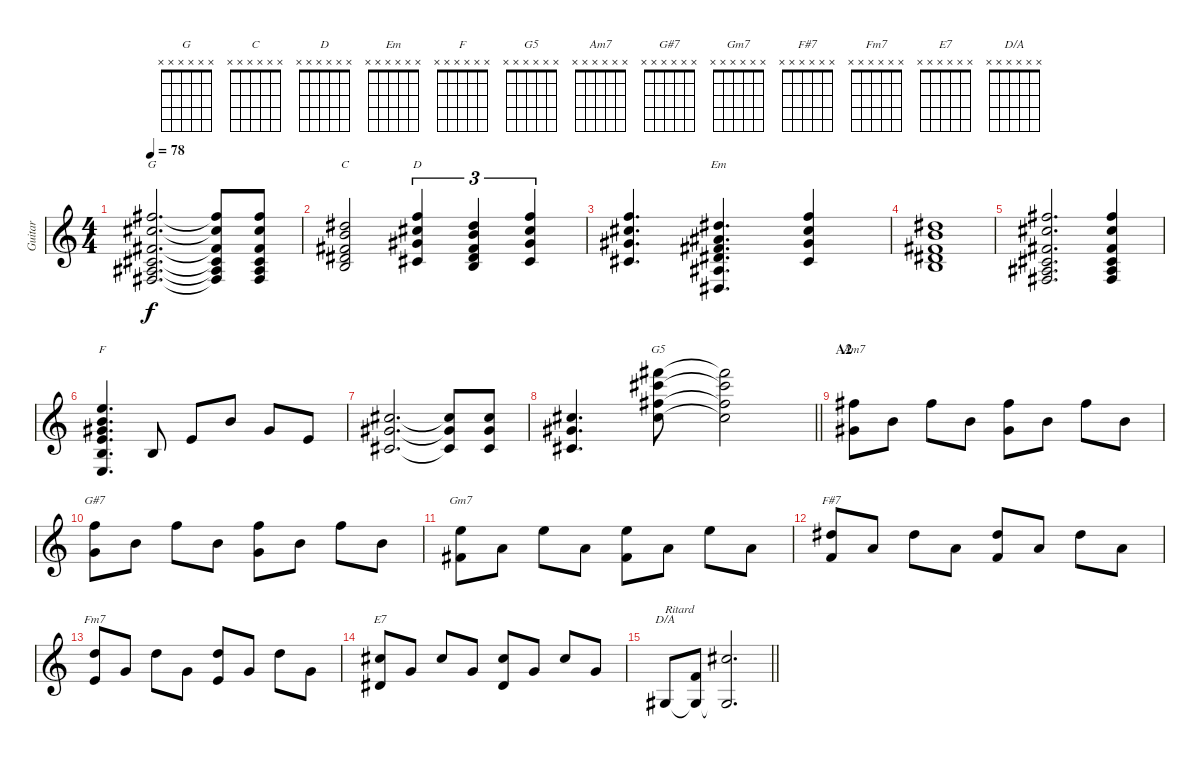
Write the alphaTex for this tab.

\track ("Guitar" "Guitar") {mute instrument acousticguitarnylon}
\staff {score}
\tuning (Eb4 Bb3 Gb3 Db3 Ab2 Eb2) {hide}
\chord ("G" x x x x x x)
\chord ("C" x x x x x x)
\chord ("D" x x x x x x)
\chord ("Em" x x x x x x)
\chord ("F" x x x x x x)
\chord ("G5" x x x x x x)
\chord ("Am7" x x x x x x)
\chord ("G#7" x x x x x x)
\chord ("Gm7" x x x x x x)
\chord ("F#7" x x x x x x)
\chord ("Fm7" x x x x x x)
\chord ("E7" x x x x x x)
\chord ("D/A" x x x x x x)
\ts (4 4)
\tempo 78
\clef g2
\ks c
(3.1 3.2 0.3 0.4 2.5 3.6).2{d ch "G" dy f} (3.1{t} 3.2{t} 0.3{t} 0.4{t} 2.5{t} 3.6{t}).8 (3.1 3.2 0.3 0.4 2.5 3.6).8 |
(0.1 1.2 0.3 2.4 3.5).2{ch "C"} (2.1 3.2 2.3 0.4).4{tu (3 2) ch "D"} (0.1 1.2 0.3 2.4 3.5).4{tu (3 2)} (2.1 3.2 2.3 0.4).4{tu (3 2)} |
(2.1 3.2 2.3 0.4).4{d} (0.1 0.2 0.3 2.4 2.5 0.6).4{d ch "Em"} (2.1 3.2 2.3 0.4).4 |
(0.1 1.2 0.3 2.4 3.5).1 |
(3.1 3.2 0.3 0.4 2.5 3.6).2{d} (3.1 3.2 0.3 0.4 2.5 3.6).4 |
(1.1 1.2 2.3 3.4 3.5 1.6).4{d ch "F"} 3.5.8 3.4.8 1.2.8 2.3.8 3.4.8 |
(7.3 7.4 5.5).2{d} (7.3{t} 7.4{t} 5.5{t}).8 (7.3 7.4 5.5).8 |
\barLineRight lightlight
(7.3 7.4 5.5).4{d} (15.1 15.2 12.3 12.4).8{ch "G5"} (15.1{t} 15.2{t} 12.3{t} 12.4{t}).2 |
\section ("" "A2")
(12.3 12.5).8{ch "Am7"} 10.4.8 12.3.8 10.4.8 (12.3 12.5).8 10.4.8 12.3.8 10.4.8 |
(11.3 11.5).8{ch "G#7"} 10.4.8 11.3.8 10.4.8 (11.3 11.5).8 10.4.8 11.3.8 10.4.8 |
(10.3 10.5).8{ch "Gm7"} 8.4.8 10.3.8 8.4.8 (10.3 10.5).8 8.4.8 10.3.8 8.4.8 |
(9.3 9.5).8{ch "F#7"} 8.4.8 9.3.8 8.4.8 (9.3 9.5).8 8.4.8 9.3.8 8.4.8 |
(8.3 8.5).8{ch "Fm7"} 6.4.8 8.3.8 6.4.8 (8.3 8.5).8 6.4.8 8.3.8 6.4.8 |
(7.3 7.5).8{ch "E7"} 6.4.8 7.3.8 6.4.8 (7.3 7.5).8 6.4.8 7.3.8 6.4.8 |
\barLineRight lightlight
0.5.8{ch "D/A" txt "Ritard"} (4.4 0.5{t}).8 (7.3 0.5{t}).2{d}
